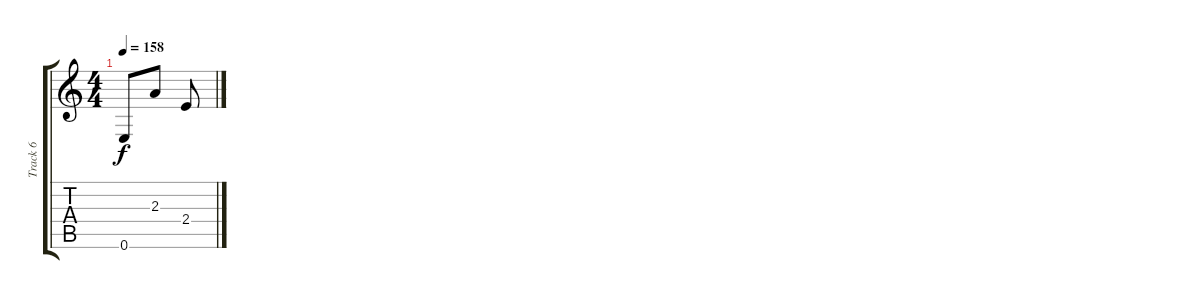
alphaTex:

\track ("Track 6" "Track 6") {instrument distortionguitar}
\staff {score tabs}
\tuning (E4 B3 G3 D3 A2 E2) {hide}
\ts (4 4)
\tempo 158
\clef g2
\ks c
0.6.8{dy f} 2.3.8 2.4.8
